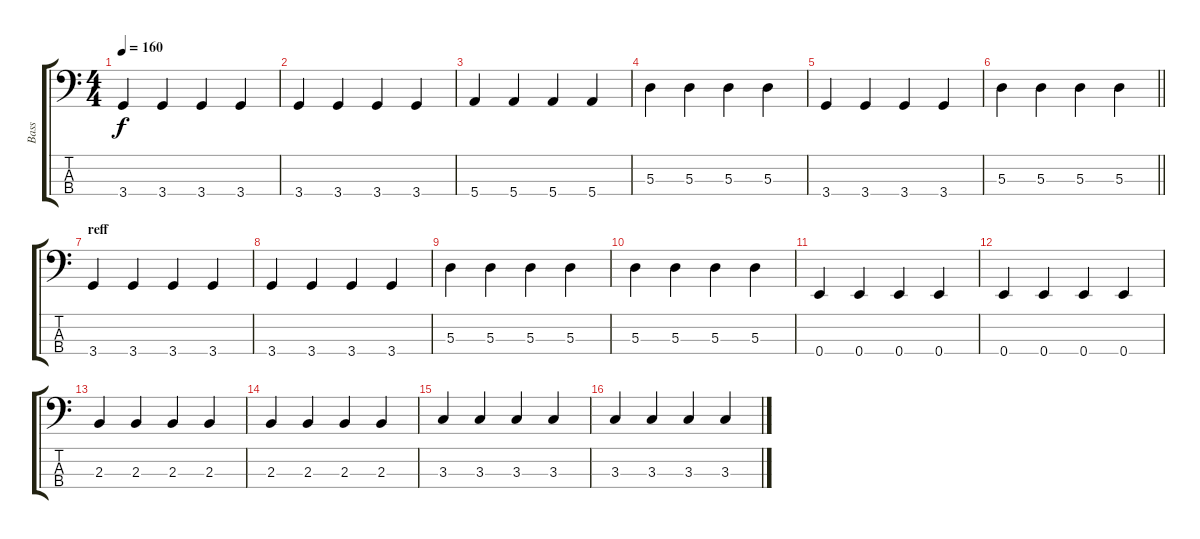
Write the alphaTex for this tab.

\track ("Bass" "Bass") {instrument electricbassfinger}
\staff {score tabs}
\tuning (G2 D2 A1 E1) {hide}
\ts (4 4)
\tempo 160
\clef f4
\ks c
3.4.4{dy f} 3.4.4 3.4.4 3.4.4 |
3.4.4 3.4.4 3.4.4 3.4.4 |
5.4.4 5.4.4 5.4.4 5.4.4 |
5.3.4 5.3.4 5.3.4 5.3.4 |
3.4.4 3.4.4 3.4.4 3.4.4 |
\barLineRight lightlight
5.3.4 5.3.4 5.3.4 5.3.4 |
\section ("" "reff")
3.4.4 3.4.4 3.4.4 3.4.4 |
3.4.4 3.4.4 3.4.4 3.4.4 |
5.3.4 5.3.4 5.3.4 5.3.4 |
5.3.4 5.3.4 5.3.4 5.3.4 |
0.4.4 0.4.4 0.4.4 0.4.4 |
0.4.4 0.4.4 0.4.4 0.4.4 |
2.3.4 2.3.4 2.3.4 2.3.4 |
2.3.4 2.3.4 2.3.4 2.3.4 |
3.3.4 3.3.4 3.3.4 3.3.4 |
3.3.4 3.3.4 3.3.4 3.3.4
